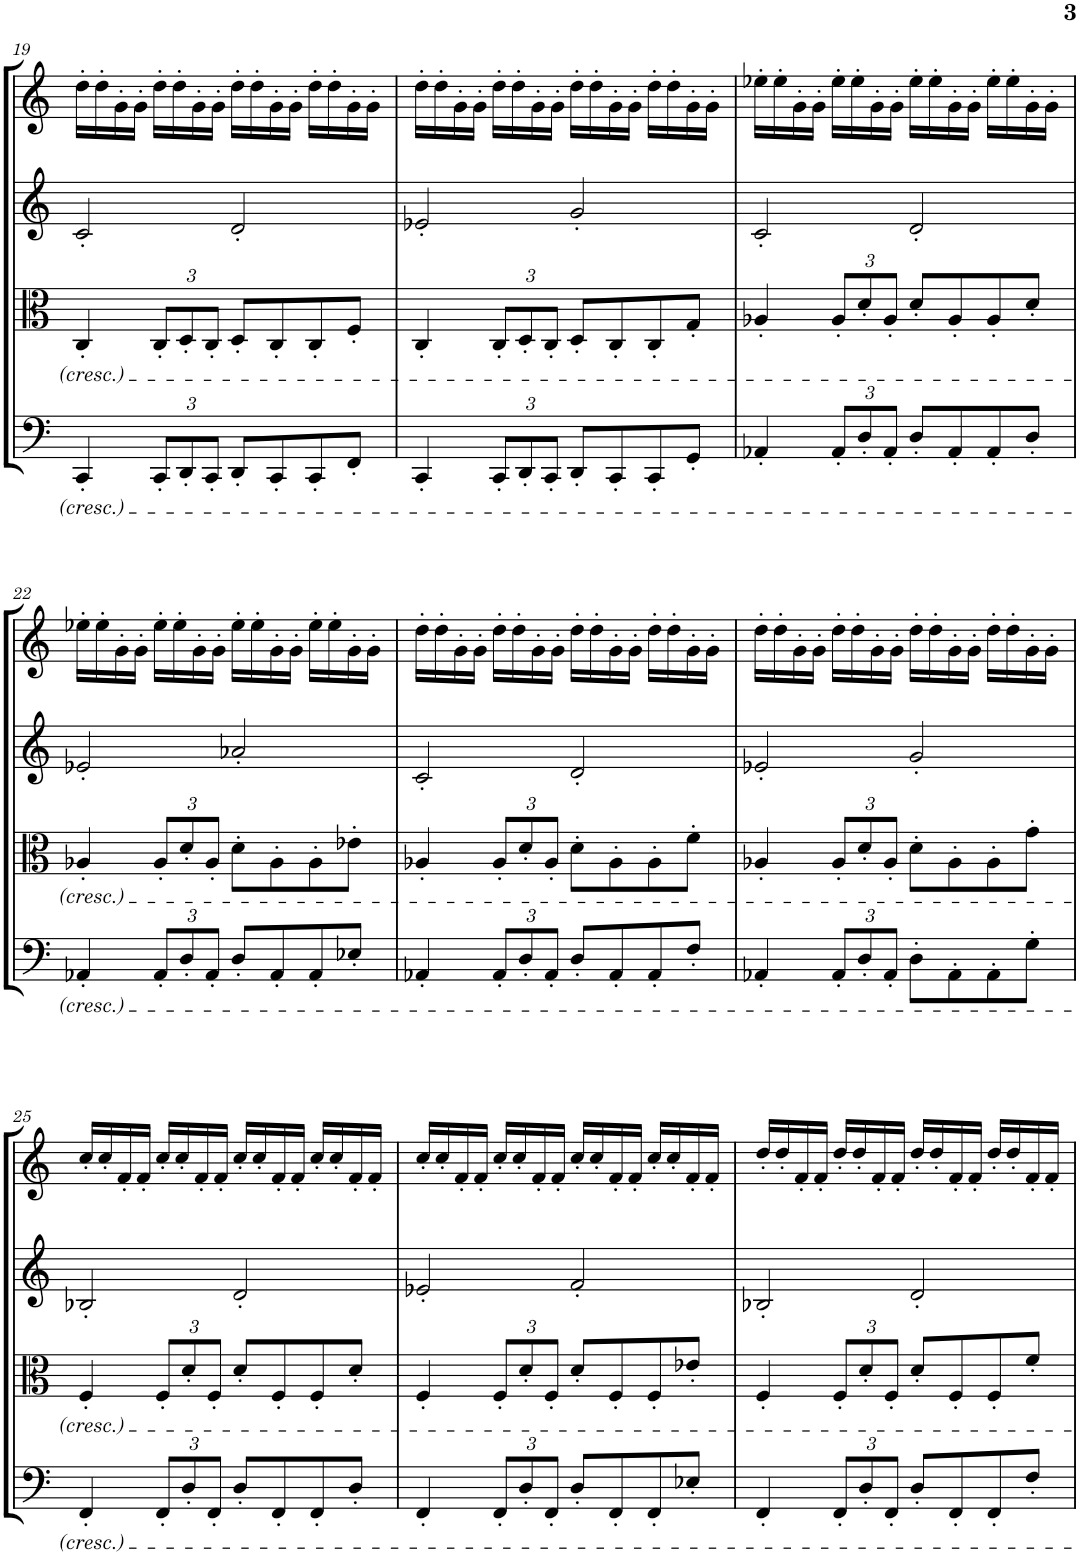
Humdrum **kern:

**kern	**kern	**kern	**kern
*part4	*part3	*part2	*part1
*staff4	*staff3	*staff2	*staff1
*I"Violoncello	*I"Viola	*I"Violin II	*I"Violin I
*I'Vc	*I'Vla	*I'Vln	*I'Vln
!!LO:PB:g=z
*clefF4	*clefC3	*clefG2	*clefG2
*k[]	*k[]	*k[]	*k[]
*M4/4	*M4/4	*M4/4	*M4/4
=19	=19	=19	=19
4CC'/	4C'/	2c'/	16dd'\LL
.	.	.	16dd'\
.	.	.	16g'\
.	.	.	16g'\JJ
*Xbrackettup	*Xbrackettup	*	*
12CC'/L	12C'/L	.	16dd'\LL
.	.	.	16dd'\
12DD'/	12D'/	.	.
.	.	.	16g'\
12CC'/J	12C'/J	.	.
.	.	.	16g'\JJ
8DD'/L	8D'/L	2d'/	16dd'\LL
.	.	.	16dd'\
8CC'/	8C'/	.	16g'\
.	.	.	16g'\JJ
8CC'/	8C'/	.	16dd'\LL
.	.	.	16dd'\
8FF'/J	8F'/J	.	16g'\
.	.	.	16g'\JJ
=20	=20	=20	=20
4CC'/	4C'/	2e-X'/	16dd'\LL
.	.	.	16dd'\
.	.	.	16g'\
.	.	.	16g'\JJ
12CC'/L	12C'/L	.	16dd'\LL
.	.	.	16dd'\
12DD'/	12D'/	.	.
.	.	.	16g'\
12CC'/J	12C'/J	.	.
.	.	.	16g'\JJ
8DD'/L	8D'/L	2g'/	16dd'\LL
.	.	.	16dd'\
8CC'/	8C'/	.	16g'\
.	.	.	16g'\JJ
8CC'/	8C'/	.	16dd'\LL
.	.	.	16dd'\
8GG'/J	8G'/J	.	16g'\
.	.	.	16g'\JJ
=21	=21	=21	=21
4AA-X'/	4A-X'/	2c'/	16ee-X'\LL
.	.	.	16ee-'\
.	.	.	16g'\
.	.	.	16g'\JJ
12AA-'/L	12A-'/L	.	16ee-'\LL
.	.	.	16ee-'\
12D'/	12d'/	.	.
.	.	.	16g'\
12AA-'/J	12A-'/J	.	.
.	.	.	16g'\JJ
8D'/L	8d'/L	2d'/	16ee-'\LL
.	.	.	16ee-'\
8AA-'/	8A-'/	.	16g'\
.	.	.	16g'\JJ
8AA-'/	8A-'/	.	16ee-'\LL
.	.	.	16ee-'\
8D'/J	8d'/J	.	16g'\
.	.	.	16g'\JJ
!!LO:LB:g=z
=22	=22	=22	=22
4AA-X'/	4A-X'/	2e-X'/	16ee-X'\LL
.	.	.	16ee-'\
.	.	.	16g'\
.	.	.	16g'\JJ
12AA-'/L	12A-'/L	.	16ee-'\LL
.	.	.	16ee-'\
12D'/	12d'/	.	.
.	.	.	16g'\
12AA-'/J	12A-'/J	.	.
.	.	.	16g'\JJ
8D'/L	8d'\L	2a-X'/	16ee-'\LL
.	.	.	16ee-'\
8AA-'/	8A-'\	.	16g'\
.	.	.	16g'\JJ
8AA-'/	8A-'\	.	16ee-'\LL
.	.	.	16ee-'\
8E-X'/J	8e-X'\J	.	16g'\
.	.	.	16g'\JJ
=23	=23	=23	=23
4AA-X'/	4A-X'/	2c'/	16dd'\LL
.	.	.	16dd'\
.	.	.	16g'\
.	.	.	16g'\JJ
12AA-'/L	12A-'/L	.	16dd'\LL
.	.	.	16dd'\
12D'/	12d'/	.	.
.	.	.	16g'\
12AA-'/J	12A-'/J	.	.
.	.	.	16g'\JJ
8D'/L	8d'\L	2d'/	16dd'\LL
.	.	.	16dd'\
8AA-'/	8A-'\	.	16g'\
.	.	.	16g'\JJ
8AA-'/	8A-'\	.	16dd'\LL
.	.	.	16dd'\
8F'/J	8f'\J	.	16g'\
.	.	.	16g'\JJ
=24	=24	=24	=24
4AA-X'/	4A-X'/	2e-X'/	16dd'\LL
.	.	.	16dd'\
.	.	.	16g'\
.	.	.	16g'\JJ
12AA-'/L	12A-'/L	.	16dd'\LL
.	.	.	16dd'\
12D'/	12d'/	.	.
.	.	.	16g'\
12AA-'/J	12A-'/J	.	.
.	.	.	16g'\JJ
8D'\L	8d'\L	2g'/	16dd'\LL
.	.	.	16dd'\
8AA-'\	8A-'\	.	16g'\
.	.	.	16g'\JJ
8AA-'\	8A-'\	.	16dd'\LL
.	.	.	16dd'\
8G'\J	8g'\J	.	16g'\
.	.	.	16g'\JJ
!!LO:LB:g=z
=25	=25	=25	=25
4FF'/	4F'/	2B-X'/	16cc'/LL
.	.	.	16cc'/
.	.	.	16f'/
.	.	.	16f'/JJ
12FF'/L	12F'/L	.	16cc'/LL
.	.	.	16cc'/
12D'/	12d'/	.	.
.	.	.	16f'/
12FF'/J	12F'/J	.	.
.	.	.	16f'/JJ
8D'/L	8d'/L	2d'/	16cc'/LL
.	.	.	16cc'/
8FF'/	8F'/	.	16f'/
.	.	.	16f'/JJ
8FF'/	8F'/	.	16cc'/LL
.	.	.	16cc'/
8D'/J	8d'/J	.	16f'/
.	.	.	16f'/JJ
=26	=26	=26	=26
4FF'/	4F'/	2e-X'/	16cc'/LL
.	.	.	16cc'/
.	.	.	16f'/
.	.	.	16f'/JJ
12FF'/L	12F'/L	.	16cc'/LL
.	.	.	16cc'/
12D'/	12d'/	.	.
.	.	.	16f'/
12FF'/J	12F'/J	.	.
.	.	.	16f'/JJ
8D'/L	8d'/L	2f'/	16cc'/LL
.	.	.	16cc'/
8FF'/	8F'/	.	16f'/
.	.	.	16f'/JJ
8FF'/	8F'/	.	16cc'/LL
.	.	.	16cc'/
8E-X'/J	8e-X'/J	.	16f'/
.	.	.	16f'/JJ
=27	=27	=27	=27
4FF'/	4F'/	2B-X'/	16dd'/LL
.	.	.	16dd'/
.	.	.	16f'/
.	.	.	16f'/JJ
12FF'/L	12F'/L	.	16dd'/LL
.	.	.	16dd'/
12D'/	12d'/	.	.
.	.	.	16f'/
12FF'/J	12F'/J	.	.
.	.	.	16f'/JJ
8D'/L	8d'/L	2d'/	16dd'/LL
.	.	.	16dd'/
8FF'/	8F'/	.	16f'/
.	.	.	16f'/JJ
8FF'/	8F'/	.	16dd'/LL
.	.	.	16dd'/
8F'/J	8f'/J	.	16f'/
.	.	.	16f'/JJ
=	=	=	=
*-	*-	*-	*-
